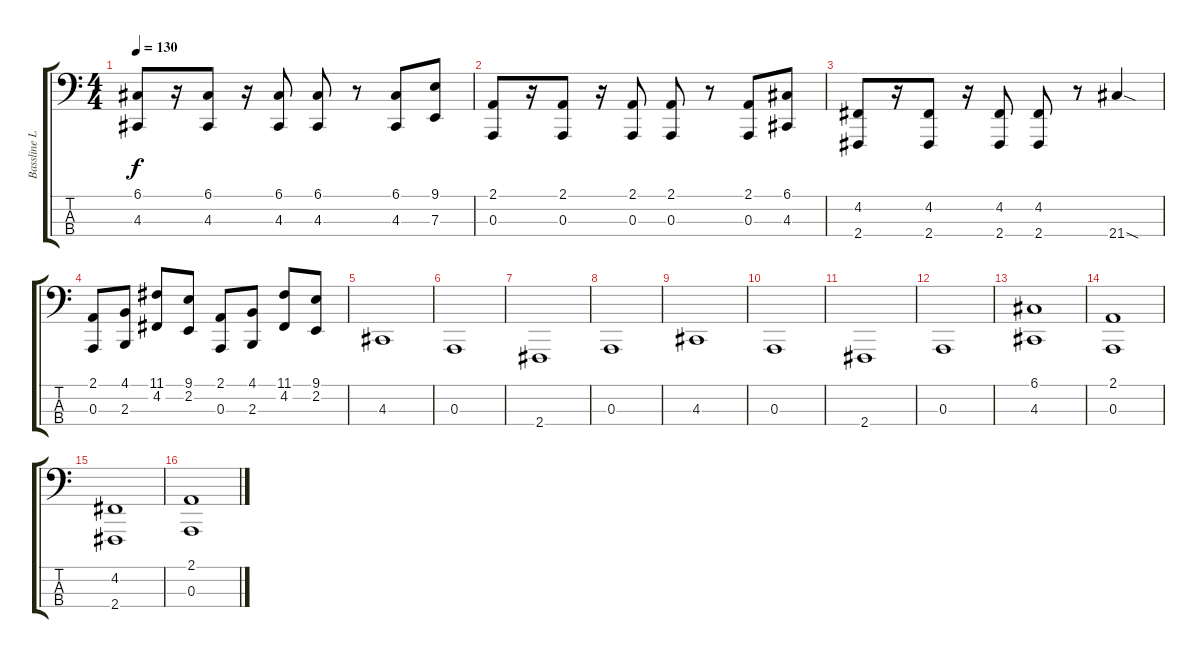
\track ("Bassline Left Ch." "Bassline L") {instrument lead2sawtooth}
\staff {score tabs}
\tuning (G2 D2 A1 E1) {hide}
\ts (4 4)
\tempo 130
\clef f4
\ks c
(6.1 4.3).8{dy f} r.16 (6.1 4.3).8 r.16 (6.1 4.3).8 (6.1 4.3).8 r.8 (6.1 4.3).8 (9.1 7.3).8 |
(2.1 0.3).8 r.16 (2.1 0.3).8 r.16 (2.1 0.3).8 (2.1 0.3).8 r.8 (2.1 0.3).8 (6.1 4.3).8 |
(4.2 2.4).8 r.16 (4.2 2.4).8 r.16 (4.2 2.4).8 (4.2 2.4).8 r.8 21.4{sod}.4 |
(2.1 0.3).8 (4.1 2.3).8 (11.1 4.2).8 (9.1 2.2).8 (2.1 0.3).8 (4.1 2.3).8 (11.1 4.2).8 (9.1 2.2).8 |
4.3.1{instrument fretlessbass} |
0.3.1 |
2.4.1 |
0.3.1 |
4.3.1{volume 1} |
0.3.1 |
2.4.1 |
0.3.1 |
(6.1 4.3).1{volume 16 instrument lead2sawtooth} |
(2.1 0.3).1 |
(4.2 2.4).1 |
(2.1 0.3).1
